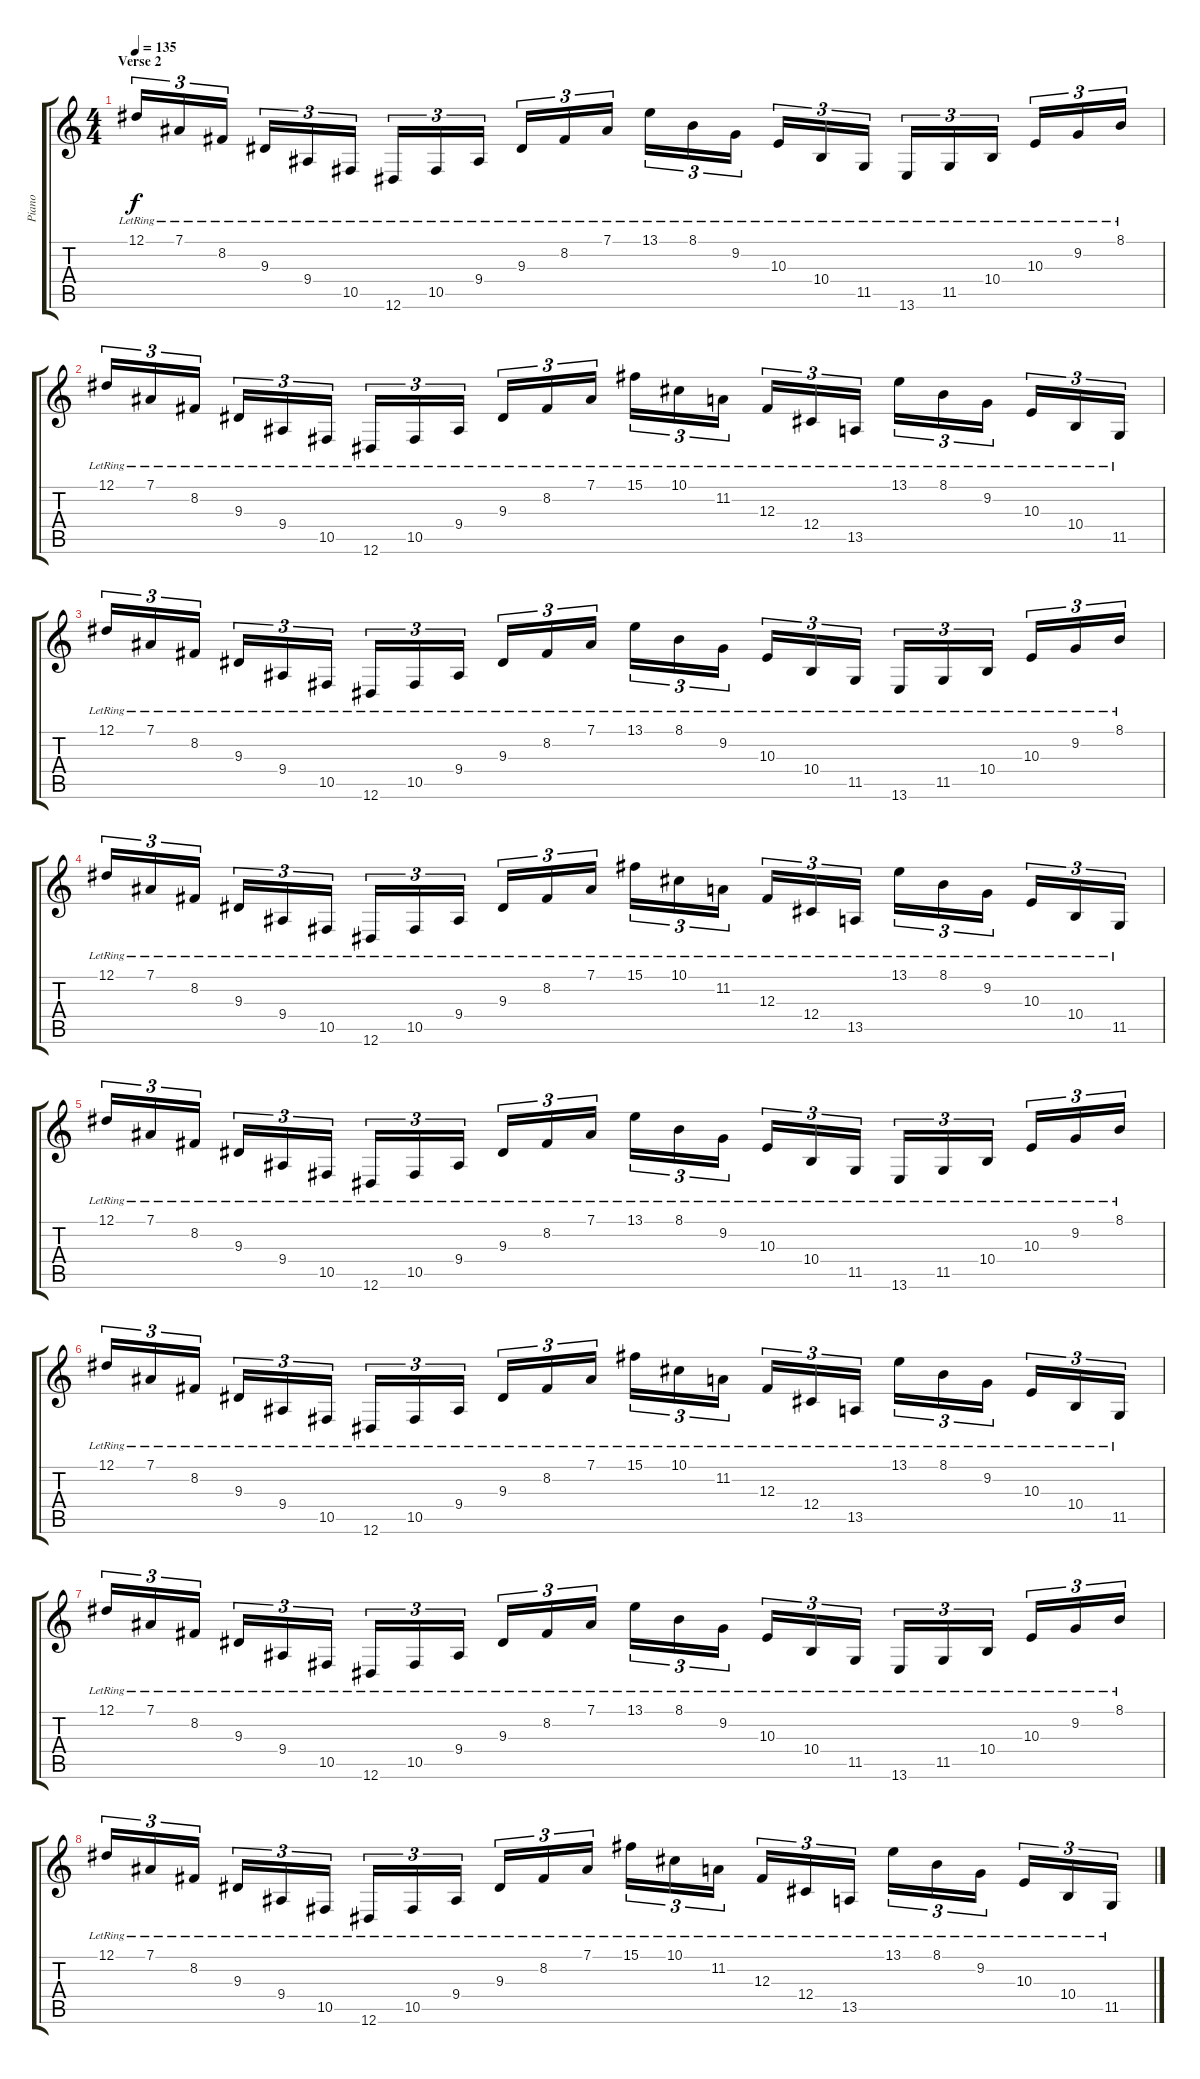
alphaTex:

\track ("Piano" "Piano") {instrument brightacousticpiano}
\staff {score tabs}
\tuning (Eb4 Bb3 Gb3 Db3 Ab2 Eb2) {hide}
\ts (4 4)
\section ("" "Verse 2")
\tempo 135
\clef g2
\ks c
12.1{lr}.16{tu (3 2) dy f} 7.1{lr}.16{tu (3 2)} 8.2{lr}.16{tu (3 2)} 9.3{lr}.16{tu (3 2)} 9.4{lr}.16{tu (3 2)} 10.5{lr}.16{tu (3 2)} 12.6{lr}.16{tu (3 2)} 10.5{lr}.16{tu (3 2)} 9.4{lr}.16{tu (3 2)} 9.3{lr}.16{tu (3 2)} 8.2{lr}.16{tu (3 2)} 7.1{lr}.16{tu (3 2)} 13.1{lr}.16{tu (3 2)} 8.1{lr}.16{tu (3 2)} 9.2{lr}.16{tu (3 2)} 10.3{lr}.16{tu (3 2)} 10.4{lr}.16{tu (3 2)} 11.5{lr}.16{tu (3 2)} 13.6{lr}.16{tu (3 2)} 11.5{lr}.16{tu (3 2)} 10.4{lr}.16{tu (3 2)} 10.3{lr}.16{tu (3 2)} 9.2{lr}.16{tu (3 2)} 8.1{lr}.16{tu (3 2)} |
12.1{lr}.16{tu (3 2)} 7.1{lr}.16{tu (3 2)} 8.2{lr}.16{tu (3 2)} 9.3{lr}.16{tu (3 2)} 9.4{lr}.16{tu (3 2)} 10.5{lr}.16{tu (3 2)} 12.6{lr}.16{tu (3 2)} 10.5{lr}.16{tu (3 2)} 9.4{lr}.16{tu (3 2)} 9.3{lr}.16{tu (3 2)} 8.2{lr}.16{tu (3 2)} 7.1{lr}.16{tu (3 2)} 15.1{lr}.16{tu (3 2)} 10.1{lr}.16{tu (3 2)} 11.2{lr}.16{tu (3 2)} 12.3{lr}.16{tu (3 2)} 12.4{lr}.16{tu (3 2)} 13.5{lr}.16{tu (3 2)} 13.1{lr}.16{tu (3 2)} 8.1{lr}.16{tu (3 2)} 9.2{lr}.16{tu (3 2)} 10.3{lr}.16{tu (3 2)} 10.4{lr}.16{tu (3 2)} 11.5{lr}.16{tu (3 2)} |
12.1{lr}.16{tu (3 2)} 7.1{lr}.16{tu (3 2)} 8.2{lr}.16{tu (3 2)} 9.3{lr}.16{tu (3 2)} 9.4{lr}.16{tu (3 2)} 10.5{lr}.16{tu (3 2)} 12.6{lr}.16{tu (3 2)} 10.5{lr}.16{tu (3 2)} 9.4{lr}.16{tu (3 2)} 9.3{lr}.16{tu (3 2)} 8.2{lr}.16{tu (3 2)} 7.1{lr}.16{tu (3 2)} 13.1{lr}.16{tu (3 2)} 8.1{lr}.16{tu (3 2)} 9.2{lr}.16{tu (3 2)} 10.3{lr}.16{tu (3 2)} 10.4{lr}.16{tu (3 2)} 11.5{lr}.16{tu (3 2)} 13.6{lr}.16{tu (3 2)} 11.5{lr}.16{tu (3 2)} 10.4{lr}.16{tu (3 2)} 10.3{lr}.16{tu (3 2)} 9.2{lr}.16{tu (3 2)} 8.1{lr}.16{tu (3 2)} |
12.1{lr}.16{tu (3 2)} 7.1{lr}.16{tu (3 2)} 8.2{lr}.16{tu (3 2)} 9.3{lr}.16{tu (3 2)} 9.4{lr}.16{tu (3 2)} 10.5{lr}.16{tu (3 2)} 12.6{lr}.16{tu (3 2)} 10.5{lr}.16{tu (3 2)} 9.4{lr}.16{tu (3 2)} 9.3{lr}.16{tu (3 2)} 8.2{lr}.16{tu (3 2)} 7.1{lr}.16{tu (3 2)} 15.1{lr}.16{tu (3 2)} 10.1{lr}.16{tu (3 2)} 11.2{lr}.16{tu (3 2)} 12.3{lr}.16{tu (3 2)} 12.4{lr}.16{tu (3 2)} 13.5{lr}.16{tu (3 2)} 13.1{lr}.16{tu (3 2)} 8.1{lr}.16{tu (3 2)} 9.2{lr}.16{tu (3 2)} 10.3{lr}.16{tu (3 2)} 10.4{lr}.16{tu (3 2)} 11.5{lr}.16{tu (3 2)} |
12.1{lr}.16{tu (3 2)} 7.1{lr}.16{tu (3 2)} 8.2{lr}.16{tu (3 2)} 9.3{lr}.16{tu (3 2)} 9.4{lr}.16{tu (3 2)} 10.5{lr}.16{tu (3 2)} 12.6{lr}.16{tu (3 2)} 10.5{lr}.16{tu (3 2)} 9.4{lr}.16{tu (3 2)} 9.3{lr}.16{tu (3 2)} 8.2{lr}.16{tu (3 2)} 7.1{lr}.16{tu (3 2)} 13.1{lr}.16{tu (3 2)} 8.1{lr}.16{tu (3 2)} 9.2{lr}.16{tu (3 2)} 10.3{lr}.16{tu (3 2)} 10.4{lr}.16{tu (3 2)} 11.5{lr}.16{tu (3 2)} 13.6{lr}.16{tu (3 2)} 11.5{lr}.16{tu (3 2)} 10.4{lr}.16{tu (3 2)} 10.3{lr}.16{tu (3 2)} 9.2{lr}.16{tu (3 2)} 8.1{lr}.16{tu (3 2)} |
12.1{lr}.16{tu (3 2)} 7.1{lr}.16{tu (3 2)} 8.2{lr}.16{tu (3 2)} 9.3{lr}.16{tu (3 2)} 9.4{lr}.16{tu (3 2)} 10.5{lr}.16{tu (3 2)} 12.6{lr}.16{tu (3 2)} 10.5{lr}.16{tu (3 2)} 9.4{lr}.16{tu (3 2)} 9.3{lr}.16{tu (3 2)} 8.2{lr}.16{tu (3 2)} 7.1{lr}.16{tu (3 2)} 15.1{lr}.16{tu (3 2)} 10.1{lr}.16{tu (3 2)} 11.2{lr}.16{tu (3 2)} 12.3{lr}.16{tu (3 2)} 12.4{lr}.16{tu (3 2)} 13.5{lr}.16{tu (3 2)} 13.1{lr}.16{tu (3 2)} 8.1{lr}.16{tu (3 2)} 9.2{lr}.16{tu (3 2)} 10.3{lr}.16{tu (3 2)} 10.4{lr}.16{tu (3 2)} 11.5{lr}.16{tu (3 2)} |
12.1{lr}.16{tu (3 2)} 7.1{lr}.16{tu (3 2)} 8.2{lr}.16{tu (3 2)} 9.3{lr}.16{tu (3 2)} 9.4{lr}.16{tu (3 2)} 10.5{lr}.16{tu (3 2)} 12.6{lr}.16{tu (3 2)} 10.5{lr}.16{tu (3 2)} 9.4{lr}.16{tu (3 2)} 9.3{lr}.16{tu (3 2)} 8.2{lr}.16{tu (3 2)} 7.1{lr}.16{tu (3 2)} 13.1{lr}.16{tu (3 2)} 8.1{lr}.16{tu (3 2)} 9.2{lr}.16{tu (3 2)} 10.3{lr}.16{tu (3 2)} 10.4{lr}.16{tu (3 2)} 11.5{lr}.16{tu (3 2)} 13.6{lr}.16{tu (3 2)} 11.5{lr}.16{tu (3 2)} 10.4{lr}.16{tu (3 2)} 10.3{lr}.16{tu (3 2)} 9.2{lr}.16{tu (3 2)} 8.1{lr}.16{tu (3 2)} |
12.1{lr}.16{tu (3 2)} 7.1{lr}.16{tu (3 2)} 8.2{lr}.16{tu (3 2)} 9.3{lr}.16{tu (3 2)} 9.4{lr}.16{tu (3 2)} 10.5{lr}.16{tu (3 2)} 12.6{lr}.16{tu (3 2)} 10.5{lr}.16{tu (3 2)} 9.4{lr}.16{tu (3 2)} 9.3{lr}.16{tu (3 2)} 8.2{lr}.16{tu (3 2)} 7.1{lr}.16{tu (3 2)} 15.1{lr}.16{tu (3 2)} 10.1{lr}.16{tu (3 2)} 11.2{lr}.16{tu (3 2)} 12.3{lr}.16{tu (3 2)} 12.4{lr}.16{tu (3 2)} 13.5{lr}.16{tu (3 2)} 13.1{lr}.16{tu (3 2)} 8.1{lr}.16{tu (3 2)} 9.2{lr}.16{tu (3 2)} 10.3{lr}.16{tu (3 2)} 10.4{lr}.16{tu (3 2)} 11.5{lr}.16{tu (3 2)}
